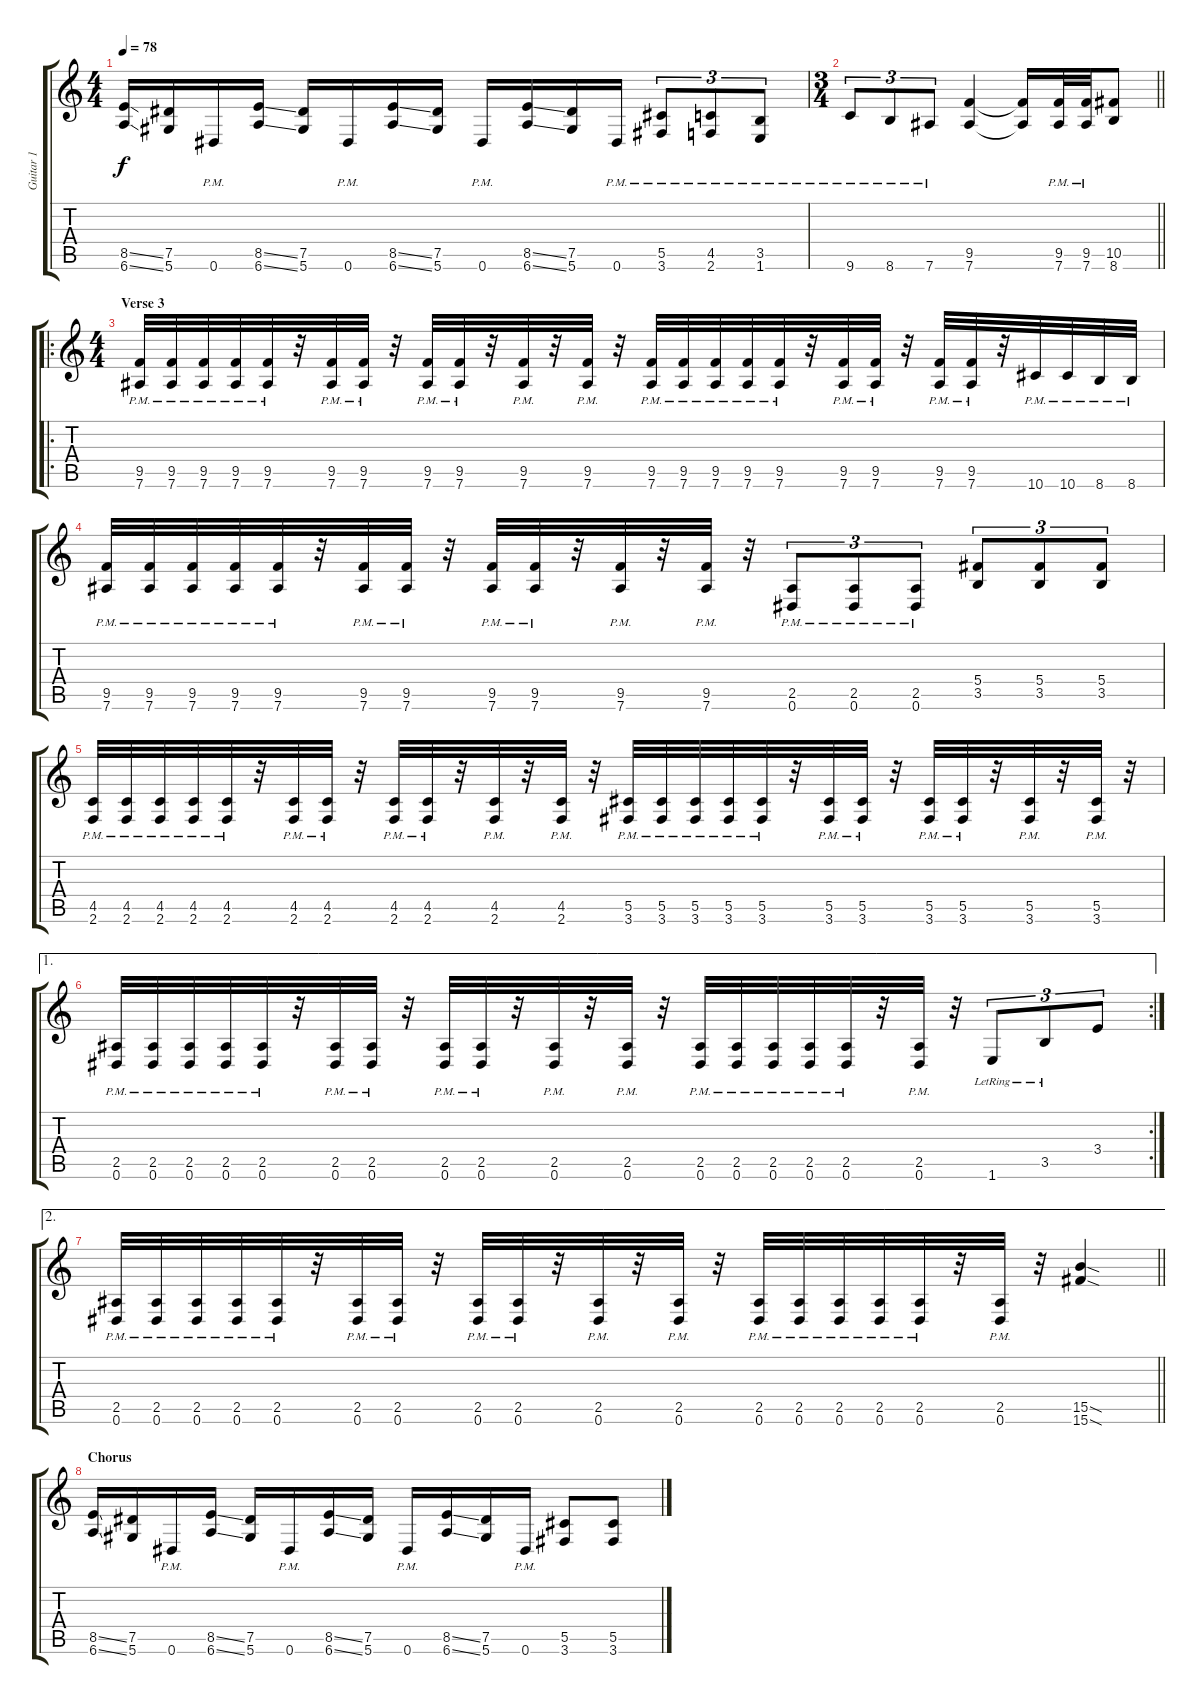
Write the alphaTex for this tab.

\track ("Guitar 1 " "Guitar 1 ") {instrument distortionguitar}
\staff {score tabs}
\tuning (Eb4 Bb3 Gb3 Db3 Ab2 Eb2) {hide}
\ts (4 4)
\tempo 78
\clef g2
\ks c
(8.5{ss} 6.6{ss}).16{dy f} (7.5 5.6).16 0.6{pm}.16 (8.5{ss} 6.6{ss}).16 (7.5 5.6).16 0.6{pm}.16 (8.5{ss} 6.6{ss}).16 (7.5 5.6).16 0.6{pm}.16 (8.5{ss} 6.6{ss}).16 (7.5 5.6).16 0.6{pm}.16 (5.5{pm} 3.6{pm}).8{tu (3 2)} (4.5{pm} 2.6{pm}).8{tu (3 2)} (3.5{pm} 1.6{pm}).8{tu (3 2)} |
\ts (3 4)
\barLineRight lightlight
9.6{pm}.8{tu (3 2)} 8.6{pm}.8{tu (3 2)} 7.6{pm}.8{tu (3 2)} (9.5 7.6).4 (9.5{t} 7.6{t}).16 (9.5 7.6{pm}).32 (9.5 7.6{pm}).32 (10.5 8.6).8 |
\ro
\ts (4 4)
\section ("" "Verse 3")
(9.5{pm} 7.6{pm}).32 (9.5{pm} 7.6{pm}).32 (9.5{pm} 7.6{pm}).32 (9.5{pm} 7.6{pm}).32 (9.5{pm} 7.6{pm}).32 r.32 (9.5{pm} 7.6{pm}).32 (9.5{pm} 7.6{pm}).32 r.32 (9.5{pm} 7.6{pm}).32 (9.5{pm} 7.6{pm}).32 r.32 (9.5{pm} 7.6{pm}).32 r.32 (9.5{pm} 7.6{pm}).32 r.32 (9.5{pm} 7.6{pm}).32 (9.5{pm} 7.6{pm}).32 (9.5{pm} 7.6{pm}).32 (9.5{pm} 7.6{pm}).32 (9.5{pm} 7.6{pm}).32 r.32 (9.5{pm} 7.6{pm}).32 (9.5{pm} 7.6{pm}).32 r.32 (9.5{pm} 7.6{pm}).32 (9.5{pm} 7.6{pm}).32 r.32 10.6{pm}.32 10.6{pm}.32 8.6{pm}.32 8.6{pm}.32 |
(9.5{pm} 7.6{pm}).32 (9.5{pm} 7.6{pm}).32 (9.5{pm} 7.6{pm}).32 (9.5{pm} 7.6{pm}).32 (9.5{pm} 7.6{pm}).32 r.32 (9.5{pm} 7.6{pm}).32 (9.5{pm} 7.6{pm}).32 r.32 (9.5{pm} 7.6{pm}).32 (9.5{pm} 7.6{pm}).32 r.32 (9.5{pm} 7.6{pm}).32 r.32 (9.5{pm} 7.6{pm}).32 r.32 (2.5{pm} 0.6{pm}).8{tu (3 2)} (2.5{pm} 0.6{pm}).8{tu (3 2)} (2.5{pm} 0.6{pm}).8{tu (3 2)} (5.4 3.5).8{tu (3 2)} (5.4 3.5).8{tu (3 2)} (5.4 3.5).8{tu (3 2)} |
(4.5{pm} 2.6{pm}).32 (4.5{pm} 2.6{pm}).32 (4.5{pm} 2.6{pm}).32 (4.5{pm} 2.6{pm}).32 (4.5{pm} 2.6{pm}).32 r.32 (4.5{pm} 2.6{pm}).32 (4.5{pm} 2.6{pm}).32 r.32 (4.5{pm} 2.6{pm}).32 (4.5{pm} 2.6{pm}).32 r.32 (4.5{pm} 2.6{pm}).32 r.32 (4.5{pm} 2.6{pm}).32 r.32 (5.5{pm} 3.6{pm}).32 (5.5{pm} 3.6{pm}).32 (5.5{pm} 3.6{pm}).32 (5.5{pm} 3.6{pm}).32 (5.5{pm} 3.6{pm}).32 r.32 (5.5{pm} 3.6{pm}).32 (5.5{pm} 3.6{pm}).32 r.32 (5.5{pm} 3.6{pm}).32 (5.5{pm} 3.6{pm}).32 r.32 (5.5{pm} 3.6{pm}).32 r.32 (5.5{pm} 3.6{pm}).32 r.32 |
\ae 1
\rc 2
(2.5{pm} 0.6{pm}).32 (2.5{pm} 0.6{pm}).32 (2.5{pm} 0.6{pm}).32 (2.5{pm} 0.6{pm}).32 (2.5{pm} 0.6{pm}).32 r.32 (2.5{pm} 0.6{pm}).32 (2.5{pm} 0.6{pm}).32 r.32 (2.5{pm} 0.6{pm}).32 (2.5{pm} 0.6{pm}).32 r.32 (2.5{pm} 0.6{pm}).32 r.32 (2.5{pm} 0.6{pm}).32 r.32 (2.5{pm} 0.6{pm}).32 (2.5{pm} 0.6{pm}).32 (2.5{pm} 0.6{pm}).32 (2.5{pm} 0.6{pm}).32 (2.5{pm} 0.6{pm}).32 r.32 (2.5{pm} 0.6{pm}).32 r.32 1.6{lr}.8{tu (3 2)} 3.5{lr}.8{tu (3 2)} 3.4.8{tu (3 2)} |
\ae 2
\barLineRight lightlight
(2.5{pm} 0.6{pm}).32 (2.5{pm} 0.6{pm}).32 (2.5{pm} 0.6{pm}).32 (2.5{pm} 0.6{pm}).32 (2.5{pm} 0.6{pm}).32 r.32 (2.5{pm} 0.6{pm}).32 (2.5{pm} 0.6{pm}).32 r.32 (2.5{pm} 0.6{pm}).32 (2.5{pm} 0.6{pm}).32 r.32 (2.5{pm} 0.6{pm}).32 r.32 (2.5{pm} 0.6{pm}).32 r.32 (2.5{pm} 0.6{pm}).32 (2.5{pm} 0.6{pm}).32 (2.5{pm} 0.6{pm}).32 (2.5{pm} 0.6{pm}).32 (2.5{pm} 0.6{pm}).32 r.32 (2.5{pm} 0.6{pm}).32 r.32 (15.5{sod} 15.6{sod}).4 |
\section ("" "Chorus")
(8.5{ss} 6.6{ss}).16 (7.5 5.6).16 0.6{pm}.16 (8.5{ss} 6.6{ss}).16 (7.5 5.6).16 0.6{pm}.16 (8.5{ss} 6.6{ss}).16 (7.5 5.6).16 0.6{pm}.16 (8.5{ss} 6.6{ss}).16 (7.5 5.6).16 0.6{pm}.16 (5.5 3.6).8 (5.5 3.6).8
